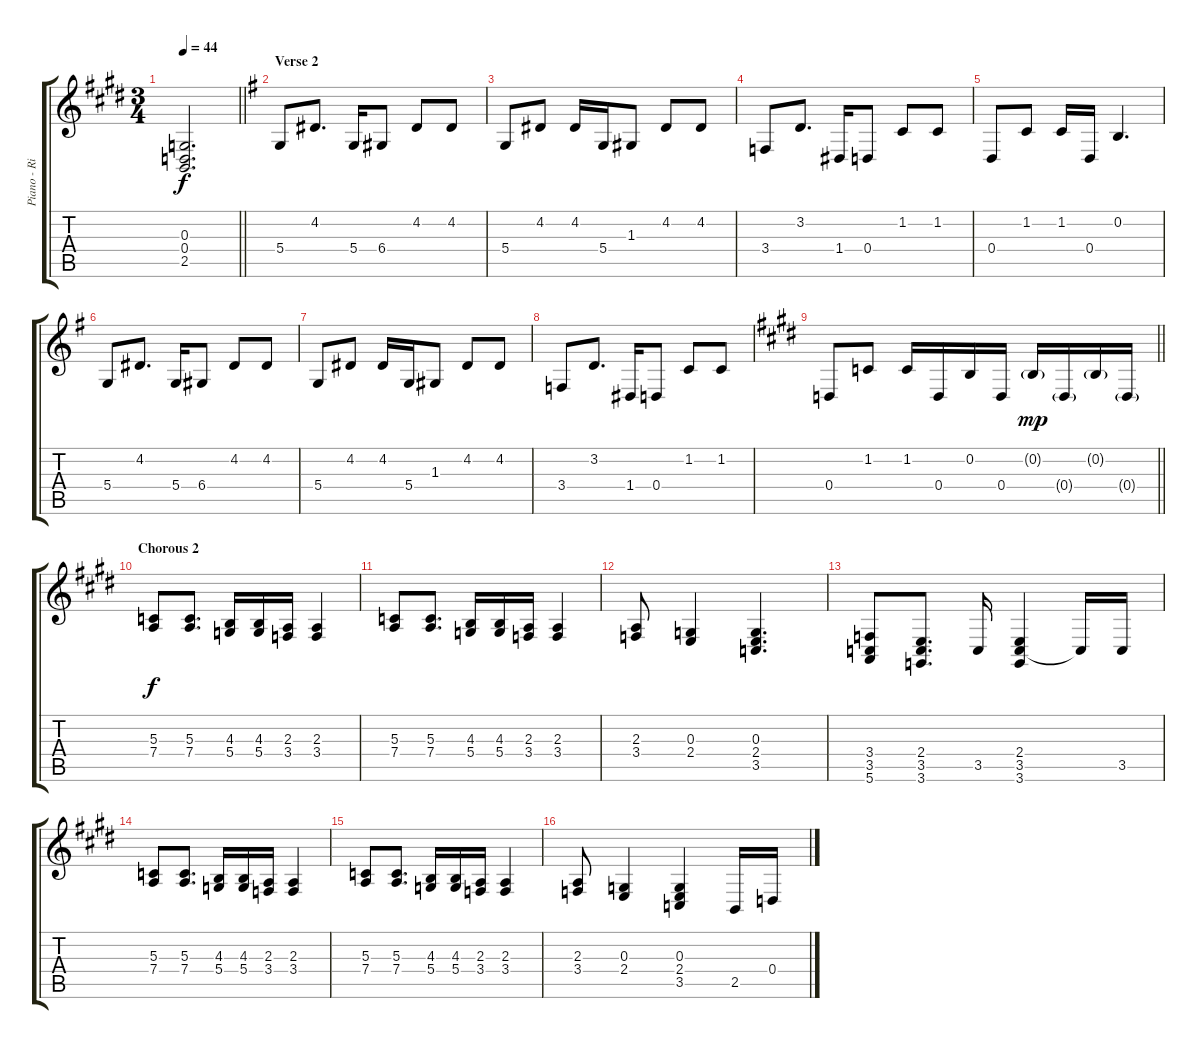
\track ("Piano - Right Hand" "Piano - Ri") {instrument acousticgrandpiano}
\staff {score tabs}
\tuning (E4 B3 G3 D3 A2 E2) {hide}
\ts (3 4)
\tempo 44
\clef g2
\barLineRight lightlight
\ks e
(0.3 0.4 2.5).2{d dy f} |
\section ("" "Verse 2")
\ks g
5.4.8 4.2.8{d} 5.4.16 6.4.8 4.2.8 4.2.8 |
5.4.8 4.2.8 4.2.16 5.4.16 1.3.8 4.2.8 4.2.8 |
3.4.8 3.2.8{d} 1.4.16 0.4.8 1.2.8 1.2.8 |
0.4.8 1.2.8 1.2.16 0.4.16 0.2.4{d} |
5.4.8 4.2.8{d} 5.4.16 6.4.8 4.2.8 4.2.8 |
5.4.8 4.2.8 4.2.16 5.4.16 1.3.8 4.2.8 4.2.8 |
3.4.8 3.2.8{d} 1.4.16 0.4.8 1.2.8 1.2.8 |
\barLineRight lightlight
\ks c#minor
0.4.8 1.2.8 1.2.16 0.4.16 0.2.16 0.4.16 0.2{g}.16{dy mp} 0.4{g}.16 0.2{g}.16 0.4{g}.16 |
\section ("" "Chorous 2")
(5.3 7.4).8{dy f} (5.3 7.4).8{d} (4.3 5.4).16 (4.3 5.4).16 (2.3 3.4).16 (2.3 3.4).4 |
(5.3 7.4).8 (5.3 7.4).8{d} (4.3 5.4).16 (4.3 5.4).16 (2.3 3.4).16 (2.3 3.4).4 |
(2.3 3.4).8 (0.3 2.4).4 (0.3 2.4 3.5).4{d} |
(3.4 3.5 5.6).8 (2.4 3.5 3.6).8{d} 3.5.16 (2.4 3.5 3.6).4 3.5{t}.16 3.5.16 |
(5.3 7.4).8 (5.3 7.4).8{d} (4.3 5.4).16 (4.3 5.4).16 (2.3 3.4).16 (2.3 3.4).4 |
(5.3 7.4).8 (5.3 7.4).8{d} (4.3 5.4).16 (4.3 5.4).16 (2.3 3.4).16 (2.3 3.4).4 |
(2.3 3.4).8 (0.3 2.4).4 (0.3 2.4 3.5).4 2.5.16 0.4.16
